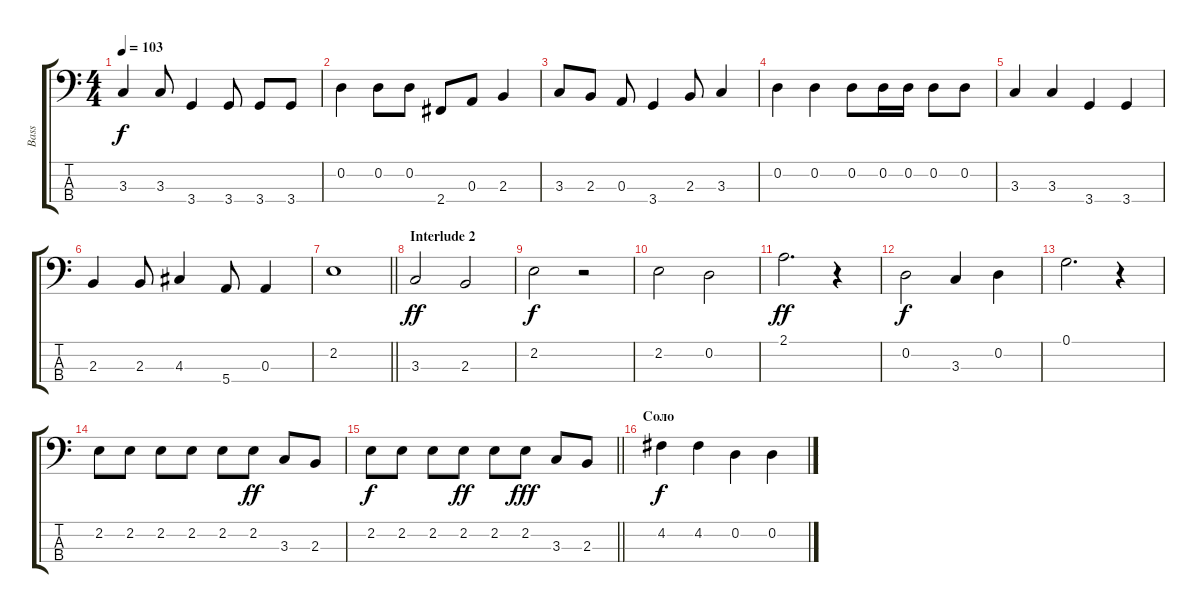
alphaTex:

\track ("Bass" "Bass") {instrument electricbasspick}
\staff {score tabs}
\tuning (G2 D2 A1 E1) {hide}
\ts (4 4)
\tempo 103
\clef f4
\ks c
3.3.4{dy f} 3.3.8 3.4.4 3.4.8 3.4.8 3.4.8 |
0.2.4 0.2.8 0.2.8 2.4.8 0.3.8 2.3.4 |
3.3.8 2.3.8 0.3.8 3.4.4 2.3.8 3.3.4 |
0.2.4 0.2.4 0.2.8 0.2.16 0.2.16 0.2.8 0.2.8 |
3.3.4 3.3.4 3.4.4 3.4.4 |
2.3.4 2.3.8 4.3.4 5.4.8 0.3.4 |
\barLineRight lightlight
2.2.1 |
\section ("" "Interlude 2")
3.3.2{dy ff} 2.3.2 |
2.2.2{dy f} r.2 |
2.2.2 0.2.2 |
2.1.2{d dy ff} r.4 |
0.2.2{dy f} 3.3.4 0.2.4 |
0.1.2{d} r.4 |
2.2.8 2.2.8 2.2.8 2.2.8 2.2.8 2.2.8{dy ff} 3.3.8 2.3.8 |
\barLineRight lightlight
2.2.8{dy f} 2.2.8 2.2.8 2.2.8{dy ff} 2.2.8 2.2.8{dy fff} 3.3.8 2.3.8 |
\section ("" "Cоло")
4.2.4{dy f} 4.2.4 0.2.4 0.2.4
